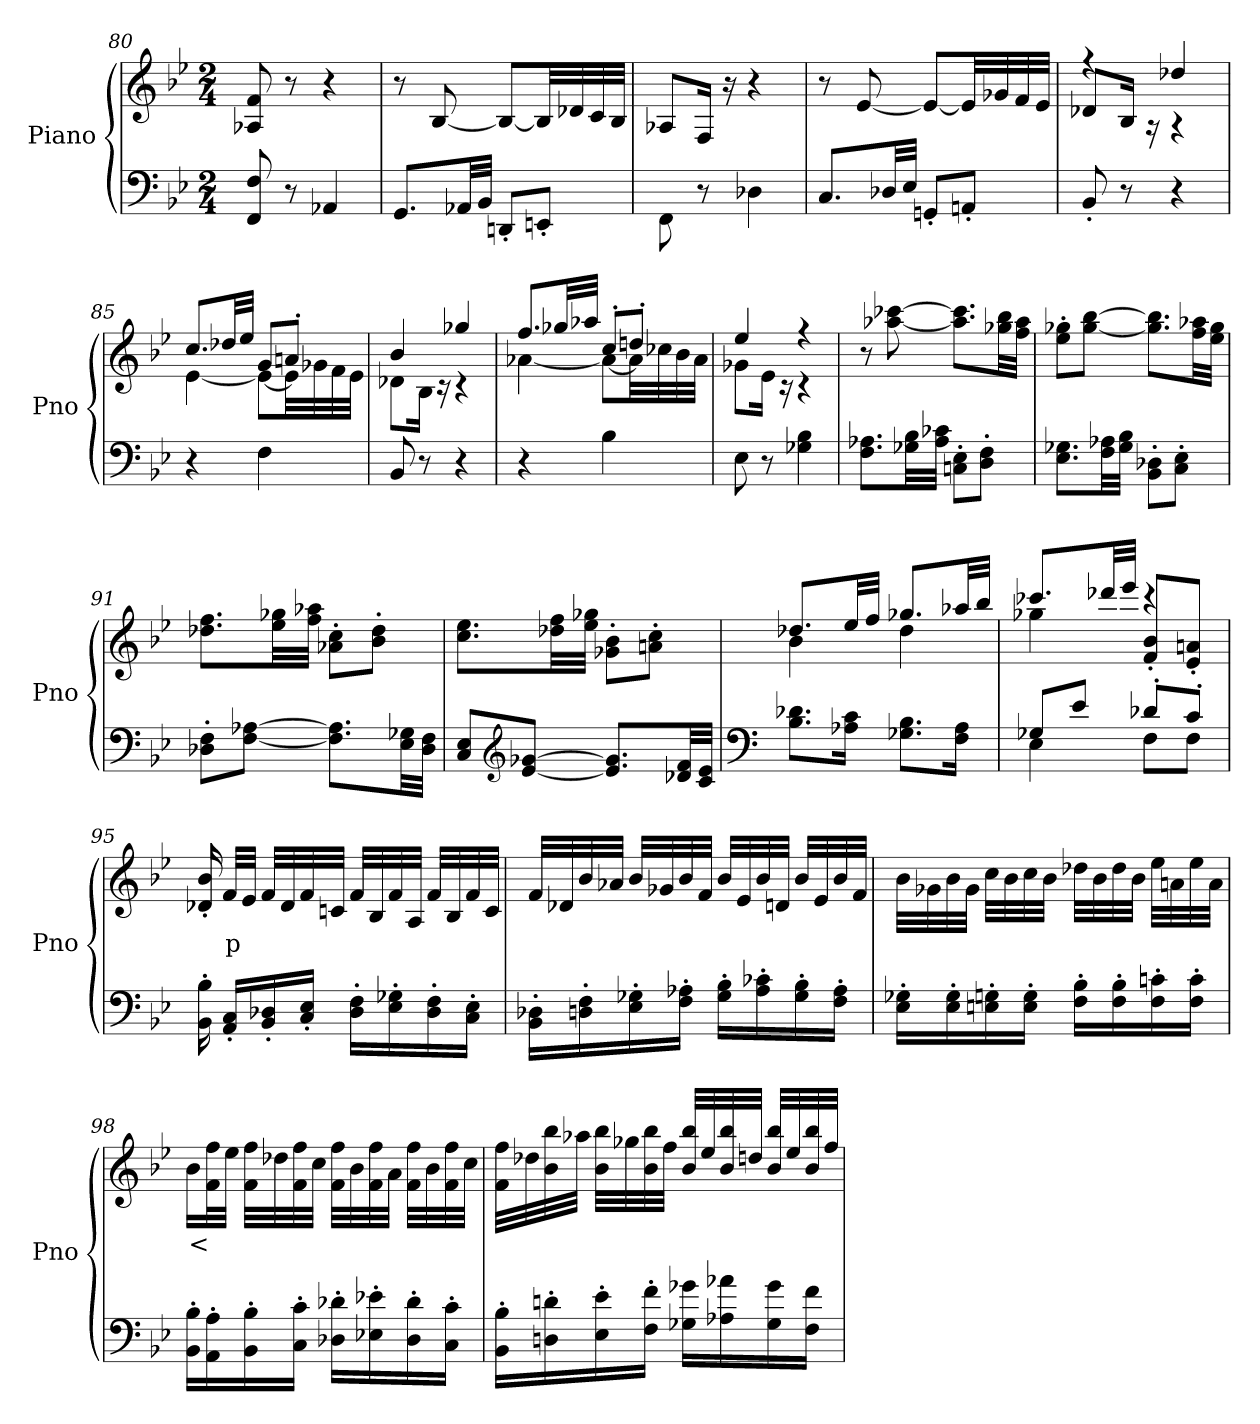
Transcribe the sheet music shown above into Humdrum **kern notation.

**kern	**kern	**text
*part2	*part1	*part1
*staff2	*staff1	*staff1
*I"Piano	*I"Piano	*
*I'Pno	*I'Pno	*
*clefF4	*clefG2	*
*k[b-e-]	*k[b-e-]	*
*B-:	*B-:	*
*M2/4	*M2/4	*
=80	=80	=80
8FF/ 8F/	8A-X/ 8f/	.
8r	8r	.
4AA-X/	4r	.
=81	=81	=81
8.GG/L	8r	.
.	[8B-/	.
32AA-X/LL	.	.
32BB-/JJJ	.	.
8DDn'/L	8B-/L_	.
8EEn'/J	32B-/LL]	.
.	32d-X/	.
.	32c/	.
.	32B-/JJJ	.
=82	=82	=82
8FF\	8A-X/L	.
8r	16F/Jk	.
.	16r	.
4D-X\	4r	.
=83	=83	=83
8.C/L	8r	.
.	[8e-/	.
32D-X/LL	.	.
32E-/JJJ	.	.
8GGn'/L	8e-/L_	.
8AAn'/J	32e-/LL]	.
.	32g-X/	.
.	32f/	.
.	32e-/JJJ	.
!!LO:LB:g=z
=84	=84	=84
*	*^	*
8BB-'/	4r	8d-X/L	.
8r	.	16B-/Jk	.
.	.	16r	.
4r	4dd-X/	4r	.
=85	=85	=85	=85
4r	8.cc/L	[4e-\	.
.	32dd-X/LL	.	.
.	32ee-/JJJ	.	.
4F\	8g/L	8e-\L_	.
.	8an'/J	32e-\LL]	.
.	.	32g-X\	.
.	.	32f\	.
.	.	32e-\JJJ	.
=86	=86	=86	=86
8BB-/	4b-/	8d-X\L	.
8r	.	16B-\Jk	.
.	.	16r	.
4r	4gg-X/	4r	.
=87	=87	=87	=87
4r	8.ff/L	[4a-X\	.
.	32gg-X/LL	.	.
.	32aa-X/JJJ	.	.
4B-\	8cc'/L	8a-\L_	.
.	8ddn'/J	32a-\LL]	.
.	.	32cc-X\	.
.	.	32b-\	.
.	.	32a-\JJJ	.
=88	=88	=88	=88
8E-\	4ee-/	8g-X\L	.
8r	.	16e-\Jk	.
.	.	16r	.
4G-X\ 4B-\	4r	4r	.
*	*v	*v	*
=89	=89	=89
8.F\ 8.A-X\L	8r	.
.	[8aa-X\ [8ccc-X\	.
32G-X\ 32B-\LL	.	.
32A-\ 32c-X\JJJ	.	.
8Cn\' 8E-\'L	8.aa-\] 8.ccc-\]L	.
8D\' 8F\'J	.	.
.	32gg-X\ 32bb-\LL	.
.	32ff\ 32aa-\JJJ	.
!!LO:LB:g=z
=90	=90	=90
8.E-\ 8.G-X\L	8ee-\' 8gg-X\'L	.
.	[8gg-\ [8bb-\J	.
32F\ 32A-X\LL	.	.
32G-\ 32B-\JJJ	.	.
8BB-\' 8D-X\'L	8.gg-\] 8.bb-\]L	.
8C\' 8E-\'J	.	.
.	32ff\ 32aa-X\LL	.
.	32ee-\ 32gg-\JJJ	.
=91	=91	=91
8D-X\' 8F\'L	8.dd-X\ 8.ff\L	.
[8F\ [8A-X\J	.	.
.	32ee-\ 32gg-X\LL	.
.	32ff\ 32aa-X\JJJ	.
8.F\] 8.A-\]L	8a-X\' 8cc\'L	.
.	8b-\' 8dd-\'J	.
32E-\ 32G-X\LL	.	.
32D-\ 32F\JJJ	.	.
=92	=92	=92
8C/ 8E-/L	8.cc\ 8.ee-\L	.
*clefG2	*	*
[8e-/ [8g-X/J	.	.
.	32dd-X\ 32ff\LL	.
.	32ee-\ 32gg-X\JJJ	.
8.e-/] 8.g-/]L	8g-X\' 8b-\'L	.
.	8an\' 8cc\'J	.
32d-X/ 32f/LL	.	.
32c/ 32e-/JJJ	.	.
=93	=93	=93
*clefF4	*	*
*	*^	*
8.B-\ 8.d-X\L	8.dd-X/L	4b-\	.
16A-X\ 16c\Jk	32ee-/LL	.	.
.	32ff/JJJ	.	.
8.G-X\ 8.B-\L	8.gg-X/L	4dd-\	.
16F\ 16A-\Jk	32aa-X/LL	.	.
.	32bb-/JJJ	.	.
=94	=94	=94	=94
*^	*	*	*
8G-X/L	4E-\	8.ccc-X/L	4gg-X\	.
8e-/J	.	.	.	.
.	.	32ddd-X/LL	.	.
.	.	32eee-/JJJ	.	.
8d-X'/L	8F\L	4r	8f/' 8b-/'L	.
8c'/J	8F\J	.	8e-/' 8an/'J	.
*v	*v	*	*	*
*	*v	*v	*
!!LO:LB:g=z
=95	=95	=95
16BB-\' 16B-\'	16d-X/' 16b-/'	.
!	!	!LO:LY:b
16AA/' 16C/'LL	32f/LLL	p
.	32e-/JJJ	.
16BB-/' 16D-X/'	32f/LLL	.
.	32d-/	.
16C/' 16E-/'JJ	32f/	.
.	32cn/JJJ	.
16D-\' 16F\'LL	32f/LLL	.
.	32B-/	.
16E-\' 16G-X\'	32f/	.
.	32A/JJJ	.
16D-\' 16F\'	32f/LLL	.
.	32B-/	.
16C\' 16E-\'JJ	32f/	.
.	32c/JJJ	.
=96	=96	=96
16BB-\' 16D-X\'LL	32f/LLL	.
.	32d-X/	.
16Dn\' 16F\'	32b-/	.
.	32a-X/JJJ	.
16E-\' 16G-X\'	32b-/LLL	.
.	32g-X/	.
16F\' 16A-X\'JJ	32b-/	.
.	32f/JJJ	.
16G-\' 16B-\'LL	32b-/LLL	.
.	32e-/	.
16A-\' 16c-X\'	32b-/	.
.	32dn/JJJ	.
16G-\' 16B-\'	32b-/LLL	.
.	32e-/	.
16F\' 16A-\'JJ	32b-/	.
.	32f/JJJ	.
=97	=97	=97
16E-\' 16G-X\'LL	32b-\LLL	.
.	32g-X\	.
16E-\' 16G-\'	32b-\	.
.	32g-\JJJ	.
16En\' 16Gn\'	32cc\LLL	.
.	32b-\	.
16E\' 16G\'JJ	32cc\	.
.	32b-\JJJ	.
16F\' 16B-\'LL	32dd-X\LLL	.
.	32b-\	.
16F\' 16B-\'	32dd-\	.
.	32b-\JJJ	.
16F\' 16cn\'	32ee-\LLL	.
.	32an\	.
16F\' 16c\'JJ	32ee-\	.
.	32a\JJJ	.
!!LO:PB:g=z
=98	=98	=98
!	!	!LO:LY:b
16BB-\' 16B-\'LL	16b-\LL	<
16AA\' 16A\'	32f\ 32ff\L	.
.	32ee-\JJJ	.
16BB-\' 16B-\'	32f\ 32ff\LLL	.
.	32dd-X\	.
16C\' 16c\'JJ	32f\ 32ff\	.
.	32cc\JJJ	.
16D-X\' 16d-X\'LL	32f\ 32ff\LLL	.
.	32b-\	.
16E-X\' 16e-X\'	32f\ 32ff\	.
.	32a\JJJ	.
16D-\' 16d-\'	32f\ 32ff\LLL	.
.	32b-\	.
16C\' 16c\'JJ	32f\ 32ff\	.
.	32cc\JJJ	.
=99	=99	=99
16BB-\' 16B-\'LL	32f\ 32ff\LLL	.
.	32dd-X\	.
16Dn\' 16dn\'	32b-\ 32bb-\	.
.	32aa-X\JJJ	.
16E-\' 16e-\'	32b-\ 32bb-\LLL	.
.	32gg-X\	.
16F\' 16f\'JJ	32b-\ 32bb-\	.
.	32ff\JJJ	.
16G-X\ 16g-X\LL	32b-/ 32bb-/LLL	.
.	32ee-/	.
16A-X\ 16a-X\	32b-/ 32bb-/	.
.	32ddn/JJJ	.
16G-\ 16g-\	32b-/ 32bb-/LLL	.
.	32ee-/	.
16F\ 16f\JJ	32b-/ 32bb-/	.
.	32ff/JJJ	.
=	=	=
*-	*-	*-
